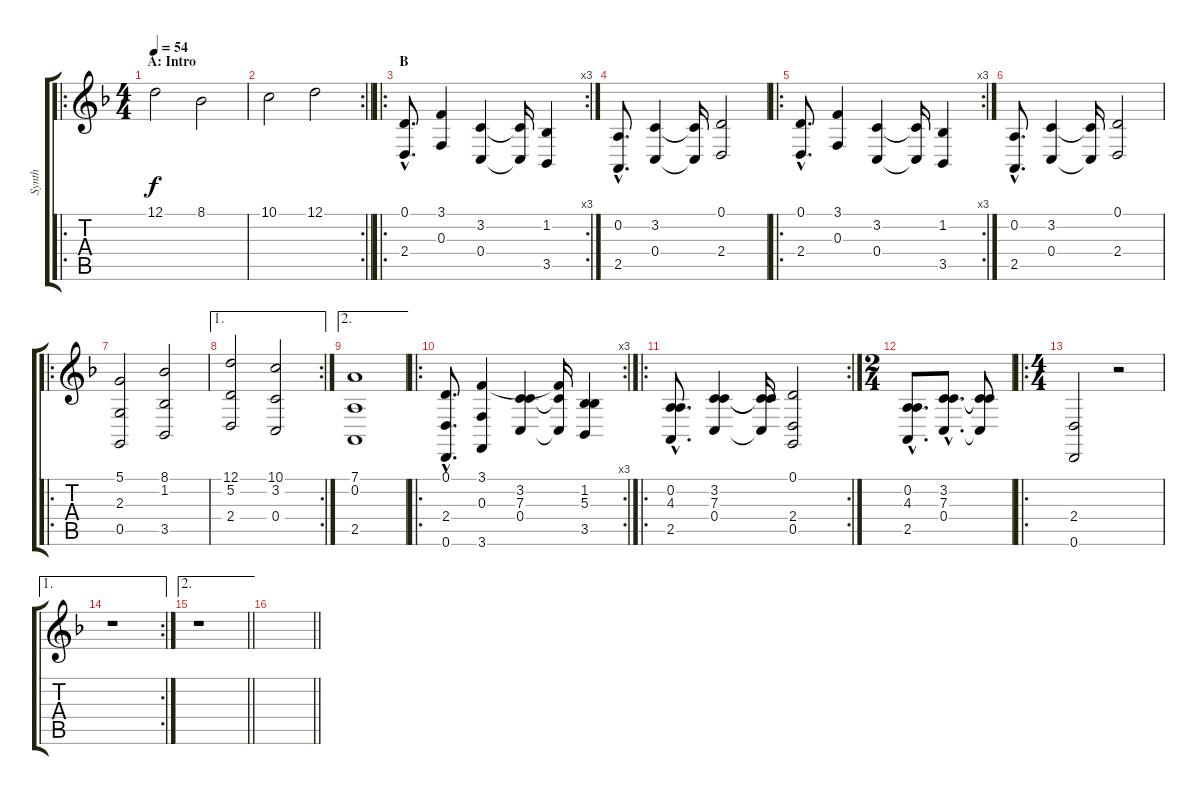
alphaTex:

\track ("Synth" "Synth") {instrument pad8sweep}
\staff {score tabs}
\tuning (D4 A3 F3 C3 G2 D2) {hide}
\ro
\ts (4 4)
\section ("" "A: Intro")
\tempo 54
\clef g2
\ks dminor
12.1.2{dy f instrument pad8sweep} 8.1.2 |
\rc 2
\barLineRight lightlight
10.1.2 12.1.2 |
\ro
\rc 3
\section ("" "B")
(0.1{hac} 2.4{hac}).8{d volume 10} (3.1 0.3).4 (3.2 0.4).4 (3.2{t} 0.4{t}).16 (1.2 3.5).4 |
(0.2{hac} 2.5{hac}).8{d} (3.2 0.4).4 (3.2{t} 0.4{t}).16 (0.1 2.4).2 |
\ro
\rc 3
(0.1{hac} 2.4{hac}).8{d} (3.1 0.3).4 (3.2 0.4).4 (3.2{t} 0.4{t}).16 (1.2 3.5).4 |
(0.2{hac} 2.5{hac}).8{d} (3.2 0.4).4 (3.2{t} 0.4{t}).16 (0.1 2.4).2 |
\ro
(5.1 2.3 0.5).2 (8.1 1.2 3.5).2 |
\ae 1
\rc 2
(12.1 5.2 2.4).2 (10.1 3.2 0.4).2 |
\ae 2
(7.1 0.2 2.5).1 |
\ro
\rc 3
(0.1{hac} 2.4{hac} 0.6{hac}).8{d} (3.1 0.3 3.6).4 (3.2 7.3 0.4).4 (3.1{t} 3.2{t} 0.4{t}).16 (1.2 5.3 3.5).4 |
\ro
\rc 2
(0.2{hac} 4.3{hac} 2.5{hac}).8{d} (3.2 7.3 0.4).4 (3.2{t} 7.3{t} 0.4{t}).16 (0.1 2.4 0.5).2 |
\ts (2 4)
(0.2{hac} 4.3{hac} 2.5{hac}).8{d} (3.2{hac} 7.3{hac} 0.4{hac}).8{d} (3.2{t} 7.3{t} 0.4{t}).8 |
\ro
\ts (4 4)
(2.4 0.6).2 r.2 |
\ae 1
\rc 2
r.1 |
\ae 2
\barLineRight lightlight
r.1 |
\barLineRight lightlight
